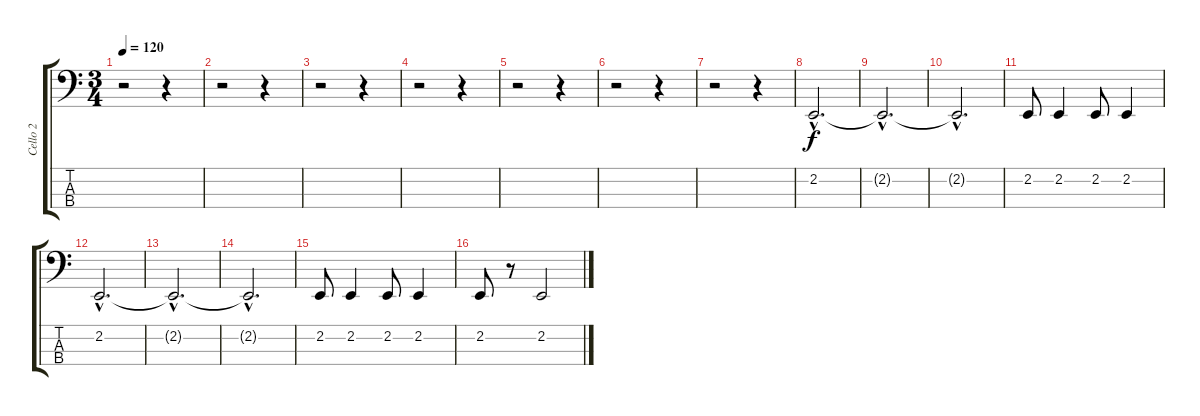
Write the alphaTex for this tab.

\track ("Cello 2" "Cello 2") {instrument cello}
\staff {score tabs}
\tuning (G2 D2 A1 E1) {hide}
\ts (3 4)
\tempo 120
\clef f4
\ks c
r.2{dy f} r.4 |
r.2 r.4 |
r.2 r.4 |
r.2 r.4 |
r.2 r.4 |
r.2 r.4 |
r.2 r.4 |
2.2{hac}.2{d} |
2.2{hac t}.2{d} |
2.2{hac t}.2{d} |
2.2.8 2.2.4 2.2.8 2.2.4 |
2.2{hac}.2{d} |
2.2{hac t}.2{d} |
2.2{hac t}.2{d} |
2.2.8 2.2.4 2.2.8 2.2.4 |
2.2.8 r.8 2.2.2
